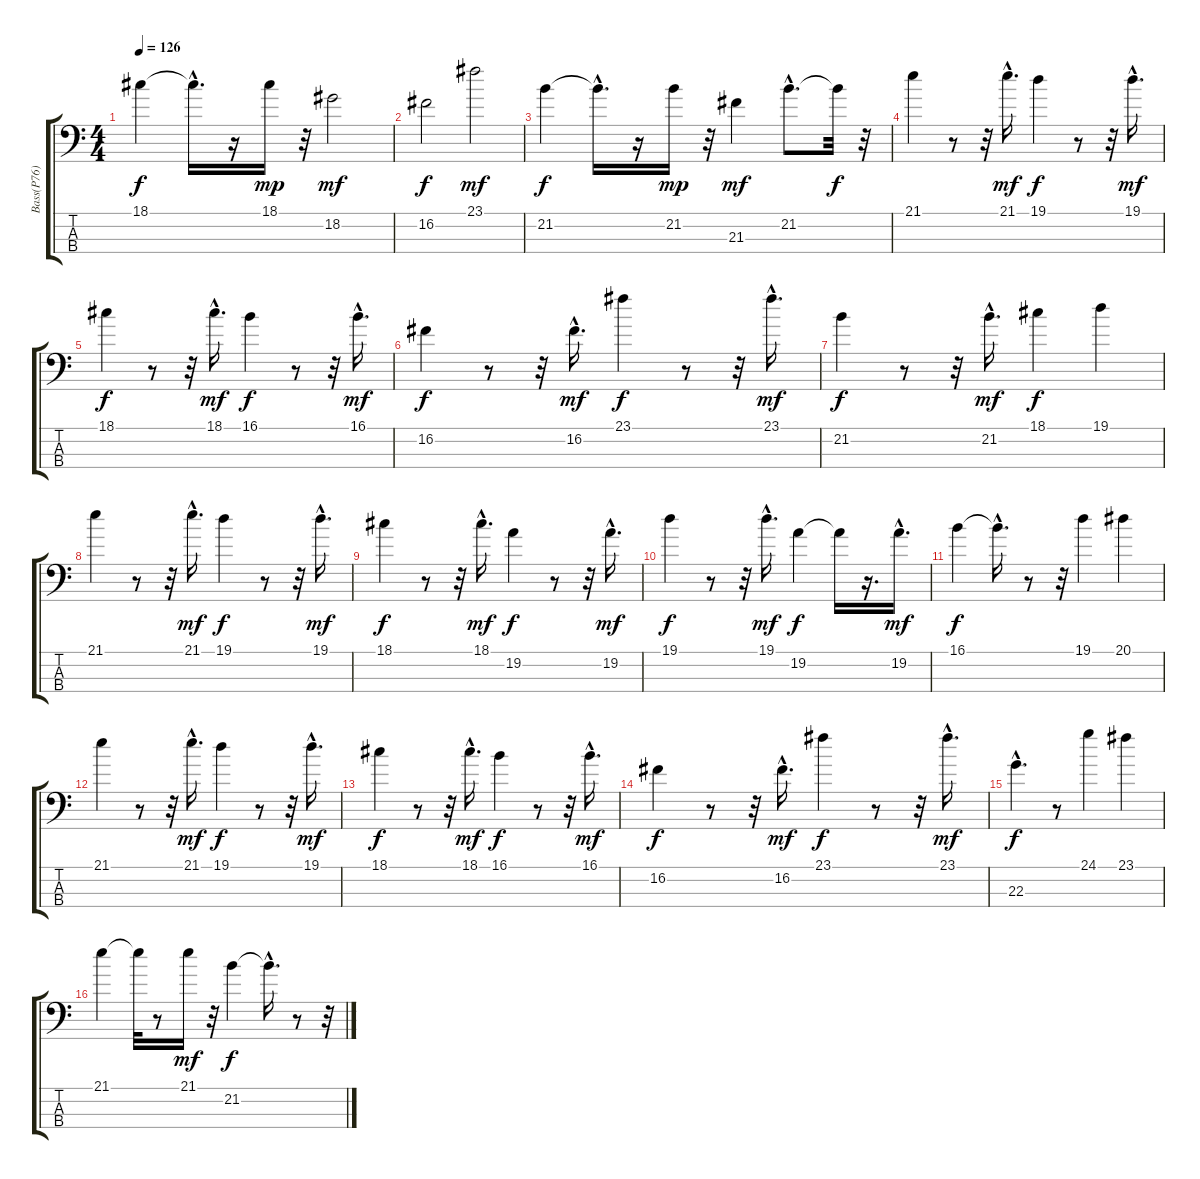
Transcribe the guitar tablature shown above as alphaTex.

\track ("Bass(P76)" "Bass(P76)") {instrument electricbassfinger}
\staff {score tabs}
\tuning (G2 D2 A1 E1) {hide}
\ts (4 4)
\tempo 126
\clef f4
\ks c
18.1.4{dy f} 18.1{hac t}.16{d} r.16 18.1.16{dy mp} r.32 18.2.2{dy mf} |
16.2.2{dy f} 23.1.2{dy mf} |
21.2.4{dy f} 21.2{hac t}.16{d} r.16 21.2.16{dy mp} r.32 21.3.4{dy mf} 21.2{hac}.8{d} 21.2{t}.32{dy f} r.32 |
21.1.4 r.8 r.32 21.1{hac}.16{d dy mf} 19.1.4{dy f} r.8 r.32 19.1{hac}.16{d dy mf} |
18.1.4{dy f} r.8 r.32 18.1{hac}.16{d dy mf} 16.1.4{dy f} r.8 r.32 16.1{hac}.16{d dy mf} |
16.2.4{dy f} r.8 r.32 16.2{hac}.16{d dy mf} 23.1.4{dy f} r.8 r.32 23.1{hac}.16{d dy mf} |
21.2.4{dy f} r.8 r.32 21.2{hac}.16{d dy mf} 18.1.4{dy f} 19.1.4 |
21.1.4 r.8 r.32 21.1{hac}.16{d dy mf} 19.1.4{dy f} r.8 r.32 19.1{hac}.16{d dy mf} |
18.1.4{dy f} r.8 r.32 18.1{hac}.16{d dy mf} 19.2.4{dy f} r.8 r.32 19.2{hac}.16{d dy mf} |
19.1.4{dy f} r.8 r.32 19.1{hac}.16{d dy mf} 19.2.4{dy f} 19.2{t}.16 r.16{d} 19.2{hac}.16{d dy mf} |
16.1.4{dy f} 16.1{hac t}.16{d} r.8 r.32 19.1.4 20.1.4 |
21.1.4 r.8 r.32 21.1{hac}.16{d dy mf} 19.1.4{dy f} r.8 r.32 19.1{hac}.16{d dy mf} |
18.1.4{dy f} r.8 r.32 18.1{hac}.16{d dy mf} 16.1.4{dy f} r.8 r.32 16.1{hac}.16{d dy mf} |
16.2.4{dy f} r.8 r.32 16.2{hac}.16{d dy mf} 23.1.4{dy f} r.8 r.32 23.1{hac}.16{d dy mf} |
22.3{hac}.4{d dy f} r.8 24.1.4 23.1.4 |
21.1.4 21.1{t}.32 r.8 21.1.16{dy mf} r.32 21.2.4{dy f} 21.2{hac t}.16{d} r.8 r.32
